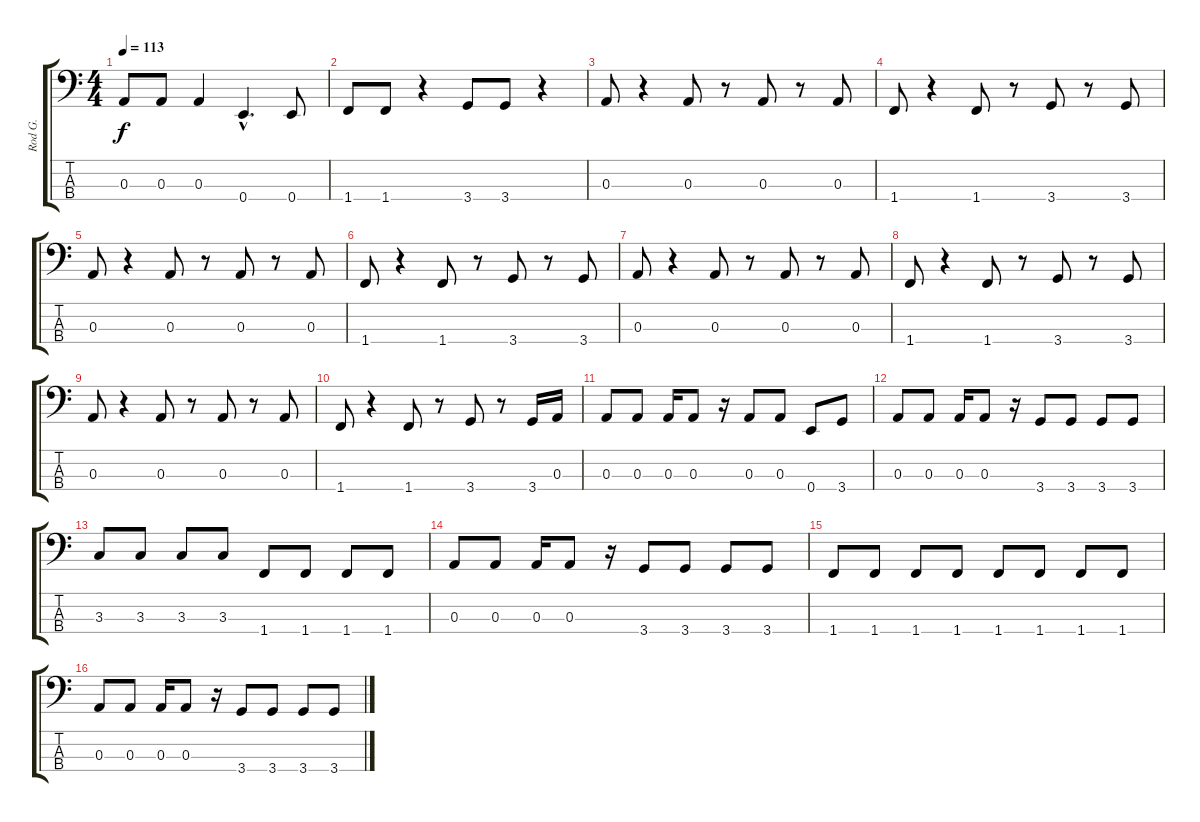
\track ("Rod G." "Rod G.") {instrument electricbasspick}
\staff {score tabs}
\tuning (G2 D2 A1 E1) {hide}
\ts (4 4)
\tempo 113
\clef f4
\ks c
0.3.8{dy f} 0.3.8 0.3.4 0.4{hac}.4{d} 0.4.8 |
1.4.8 1.4.8 r.4 3.4.8 3.4.8 r.4 |
0.3.8 r.4 0.3.8 r.8 0.3.8 r.8 0.3.8 |
1.4.8 r.4 1.4.8 r.8 3.4.8 r.8 3.4.8 |
0.3.8 r.4 0.3.8 r.8 0.3.8 r.8 0.3.8 |
1.4.8 r.4 1.4.8 r.8 3.4.8 r.8 3.4.8 |
0.3.8 r.4 0.3.8 r.8 0.3.8 r.8 0.3.8 |
1.4.8 r.4 1.4.8 r.8 3.4.8 r.8 3.4.8 |
0.3.8 r.4 0.3.8 r.8 0.3.8 r.8 0.3.8 |
1.4.8 r.4 1.4.8 r.8 3.4.8 r.8 3.4.16 0.3.16 |
0.3.8 0.3.8 0.3.16 0.3.8 r.16 0.3.8 0.3.8 0.4.8 3.4.8 |
0.3.8 0.3.8 0.3.16 0.3.8 r.16 3.4.8 3.4.8 3.4.8 3.4.8 |
3.3.8 3.3.8 3.3.8 3.3.8 1.4.8 1.4.8 1.4.8 1.4.8 |
0.3.8 0.3.8 0.3.16 0.3.8 r.16 3.4.8 3.4.8 3.4.8 3.4.8 |
1.4.8 1.4.8 1.4.8 1.4.8 1.4.8 1.4.8 1.4.8 1.4.8 |
0.3.8 0.3.8 0.3.16 0.3.8 r.16 3.4.8 3.4.8 3.4.8 3.4.8
